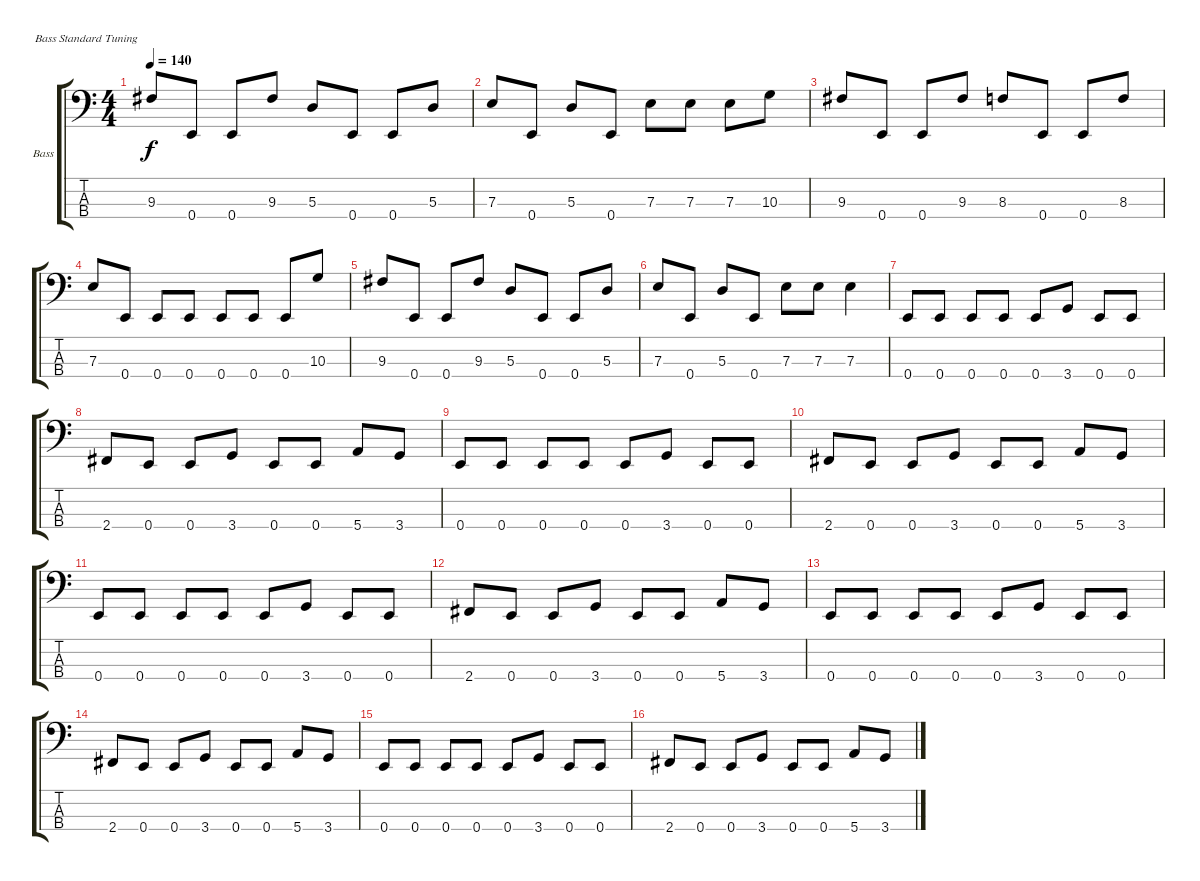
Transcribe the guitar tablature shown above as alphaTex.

\defaultSystemsLayout 4
\bracketExtendMode groupsimilarinstruments
\firstSystemTrackNameOrientation horizontal
\otherSystemsTrackNameOrientation horizontal
\track ("Bass" "Bass") {instrument electricbasspick}
\staff {score tabs}
\tuning (G2 D2 A1 E1)
\ts (4 4)
\tempo 140
\clef f4
\scale
0.333333
\ks c
9.3.8{dy f} 0.4.8 0.4.8 9.3.8 5.3.8 0.4.8 0.4.8 5.3.8 |
\scale
0.333333 7.3.8 0.4.8 5.3.8 0.4.8 7.3.8 7.3.8 7.3.8 10.3.8 |
\scale
0.333333 9.3.8 0.4.8 0.4.8 9.3.8 8.3.8 0.4.8 0.4.8 8.3.8 |
\scale
0.333333 7.3.8 0.4.8 0.4.8 0.4.8 0.4.8 0.4.8 0.4.8 10.3.8 |
\scale
0.333333 9.3.8 0.4.8 0.4.8 9.3.8 5.3.8 0.4.8 0.4.8 5.3.8 |
\scale
0.333333 7.3.8 0.4.8 5.3.8 0.4.8 7.3.8 7.3.8 7.3.4 |
\scale
0.333333 0.4.8 0.4.8 0.4.8 0.4.8 0.4.8 3.4.8 0.4.8 0.4.8 |
\scale
0.333333 2.4.8 0.4.8 0.4.8 3.4.8 0.4.8 0.4.8 5.4.8 3.4.8 |
\scale
0.333333 0.4.8 0.4.8 0.4.8 0.4.8 0.4.8 3.4.8 0.4.8 0.4.8 |
\scale
0.333333 2.4.8 0.4.8 0.4.8 3.4.8 0.4.8 0.4.8 5.4.8 3.4.8 |
0.4.8 0.4.8 0.4.8 0.4.8 0.4.8 3.4.8 0.4.8 0.4.8 |
2.4.8 0.4.8 0.4.8 3.4.8 0.4.8 0.4.8 5.4.8 3.4.8 |
0.4.8 0.4.8 0.4.8 0.4.8 0.4.8 3.4.8 0.4.8 0.4.8 |
2.4.8 0.4.8 0.4.8 3.4.8 0.4.8 0.4.8 5.4.8 3.4.8 |
0.4.8 0.4.8 0.4.8 0.4.8 0.4.8 3.4.8 0.4.8 0.4.8 |
2.4.8 0.4.8 0.4.8 3.4.8 0.4.8 0.4.8 5.4.8 3.4.8
